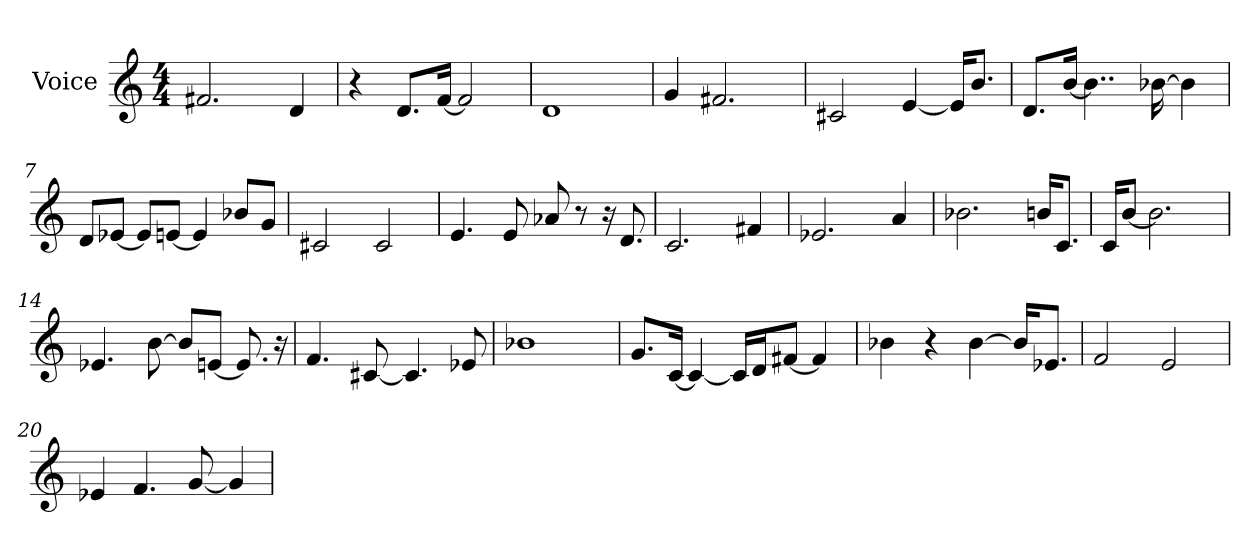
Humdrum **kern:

**kern
*part1
*staff1
*I"Voice
*I'Voice
*clefG2
*M4/4
=1
2.f#X/
4d/
=2
4r
8.d/L
[<16f/Jk
2f/]
=3
1d
=4
4g/
2.f#X/
=5
2c#X/
[<4e/
16e/KL]
8.b/J
=6
8.d/L
[>16b/Jk
4..b\]
[>16b-X\
4b-\]
=7
8d/L
[<8e-X/J
8e-/L]
[<8en/J
4e/]
8b-X/L
8g/J
=8
2c#X/
2c#/
!!LO:LB:g=z
=9
4.e/
8e/
8a-X/
8r
16ra
8.d/
=10
2.c/
4f#X/
=11
2.e-X/
4a/
=12
2.b-X\
16bn/KL
8.c/J
=13
16c/KL
[>8b/J
2.b\]
=14
4.e-X/
[>8b\
8b/L]
[<8en/J
8.e/]
16ra
=15
4.f/
[<8c#X/
4.c#/]
8e-X/
=16
1b-X
!!LO:LB:g=z
=17
8.g/L
[<16c/Jk
4c/_<
16c/LL]
16d/J
[<8f#X/J
4f#/]
=18
4b-X\
4r
[>4b-\
16b-/KL]
8.e-X/J
=19
2f/
2e/
=20
4e-X/
4.f/
[<8g/
4g/]
=
*-
